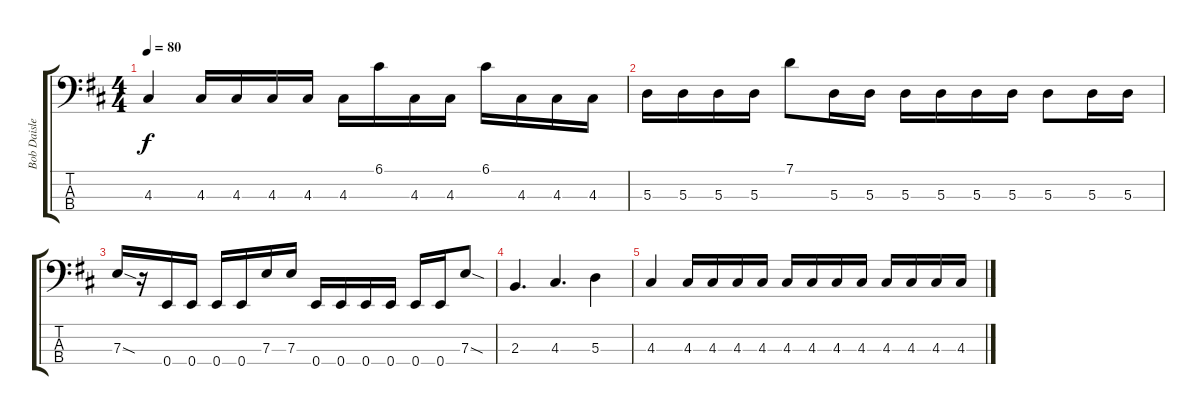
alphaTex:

\track ("Bob Daisley" "Bob Daisle") {instrument fretlessbass}
\staff {score tabs}
\tuning (G2 D2 A1 E1) {hide}
\ts (4 4)
\tempo 80
\clef f4
\ks bminor
4.3.4{dy f} 4.3.16 4.3.16 4.3.16 4.3.16 4.3.16 6.1.16 4.3.16 4.3.16 6.1.16 4.3.16 4.3.16 4.3.16 |
5.3.16 5.3.16 5.3.16 5.3.16 7.1.8 5.3.16 5.3.16 5.3.16 5.3.16 5.3.16 5.3.16 5.3.8 5.3.16 5.3.16 |
7.3{sod}.16 r.16 0.4.16 0.4.16 0.4.16 0.4.16 7.3.16 7.3.16 0.4.16 0.4.16 0.4.16 0.4.16 0.4.16 0.4.16 7.3{sod}.8 |
2.3.4{d} 4.3.4{d} 5.3.4 |
4.3.4 4.3.16 4.3.16 4.3.16 4.3.16 4.3.16 4.3.16 4.3.16 4.3.16 4.3.16 4.3.16 4.3.16 4.3.16
